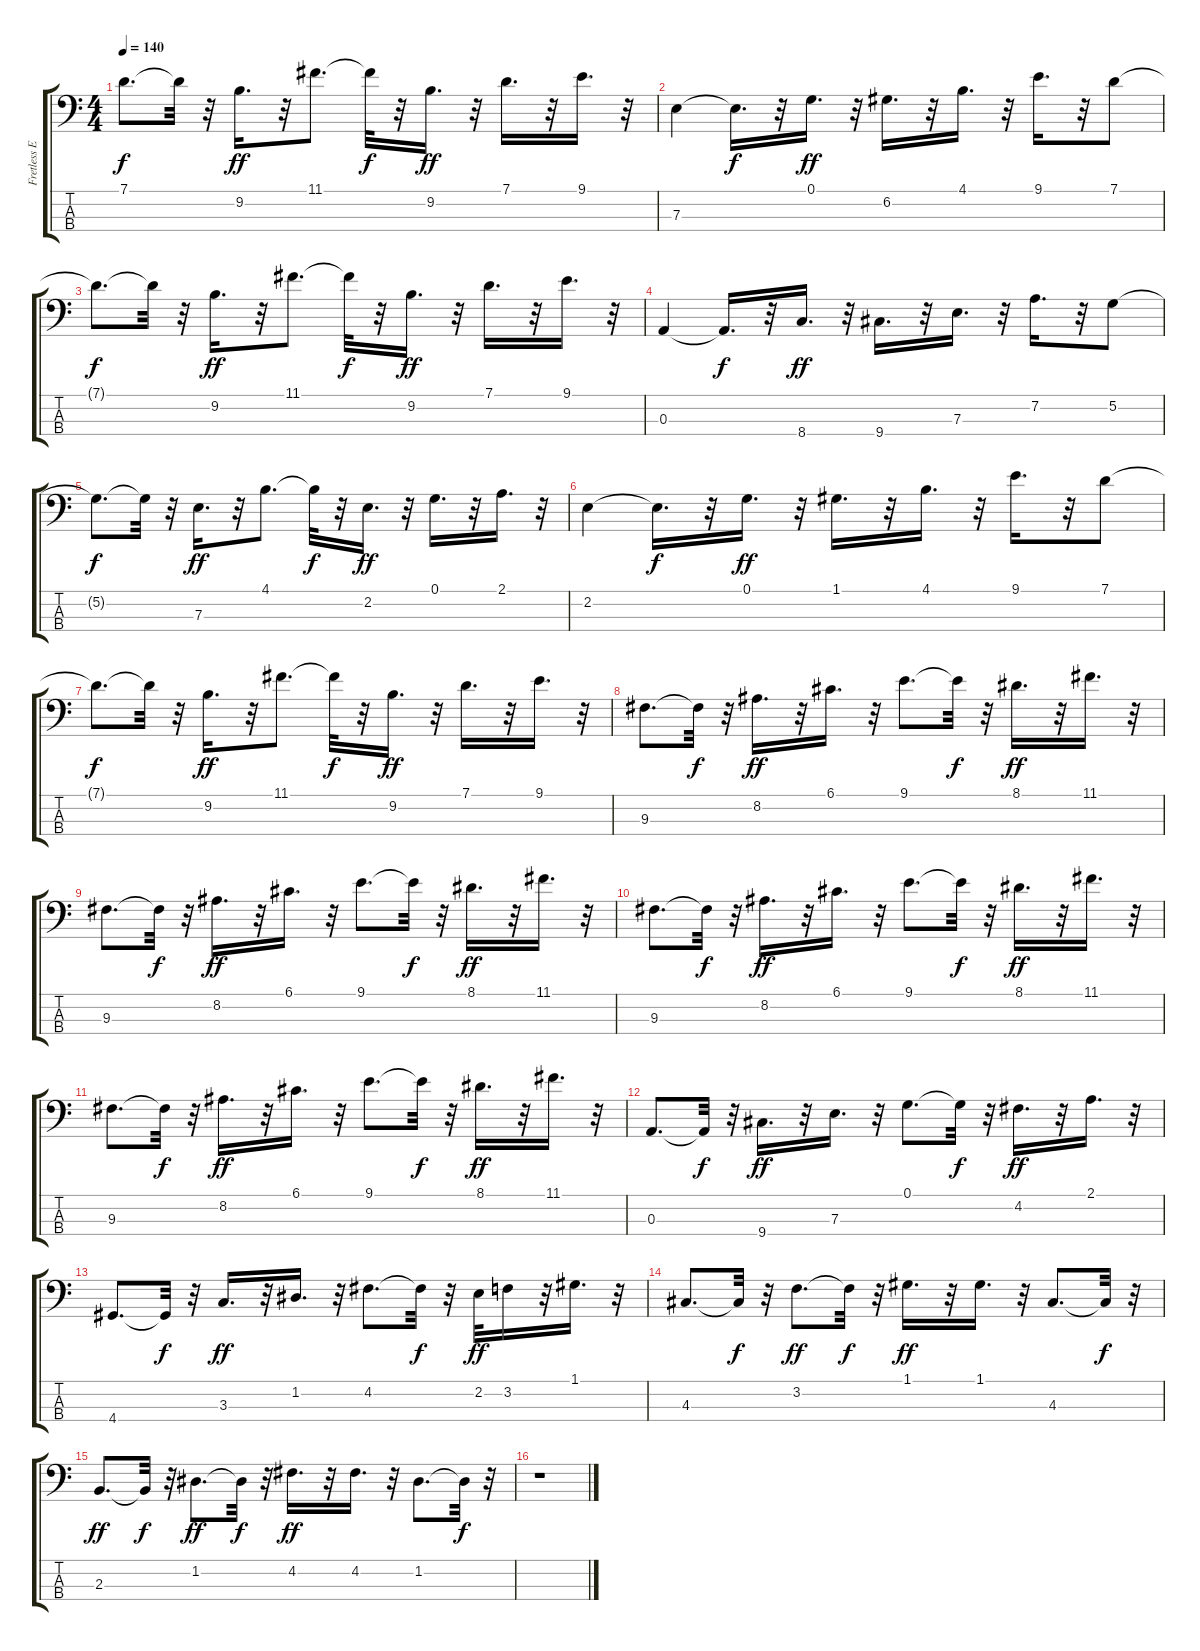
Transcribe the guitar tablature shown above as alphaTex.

\track ("Fretless E.Bass" "Fretless E") {instrument slapbass1}
\staff {score tabs}
\tuning (G2 D2 A1 E1) {hide}
\ts (4 4)
\tempo 140
\clef f4
\ks c
7.1{t}.8{d dy f} 7.1{t}.32 r.32 9.2.16{d dy ff} r.32 11.1.8{d} 11.1{t}.32{dy f} r.32 9.2.16{d dy ff} r.32 7.1.16{d} r.32 9.1.16{d} r.32 |
7.3.4 7.3{t}.16{d dy f} r.32 0.1.16{d dy ff} r.32 6.2.16{d} r.32 4.1.16{d} r.32 9.1.16{d} r.32 7.1.8 |
7.1{t}.8{d dy f} 7.1{t}.32 r.32 9.2.16{d dy ff} r.32 11.1.8{d} 11.1{t}.32{dy f} r.32 9.2.16{d dy ff} r.32 7.1.16{d} r.32 9.1.16{d} r.32 |
0.3.4 0.3{t}.16{d dy f} r.32 8.4.16{d dy ff} r.32 9.4.16{d} r.32 7.3.16{d} r.32 7.2.16{d} r.32 5.2.8 |
5.2{t}.8{d dy f} 5.2{t}.32 r.32 7.3.16{d dy ff} r.32 4.1.8{d} 4.1{t}.32{dy f} r.32 2.2.16{d dy ff} r.32 0.1.16{d} r.32 2.1.16{d} r.32 |
2.2.4 2.2{t}.16{d dy f} r.32 0.1.16{d dy ff} r.32 1.1.16{d} r.32 4.1.16{d} r.32 9.1.16{d} r.32 7.1.8 |
7.1{t}.8{d dy f} 7.1{t}.32 r.32 9.2.16{d dy ff} r.32 11.1.8{d} 11.1{t}.32{dy f} r.32 9.2.16{d dy ff} r.32 7.1.16{d} r.32 9.1.16{d} r.32 |
9.3.8{d} 9.3{t}.32{dy f} r.32 8.2.16{d dy ff} r.32 6.1.16{d} r.32 9.1.8{d} 9.1{t}.32{dy f} r.32 8.1.16{d dy ff} r.32 11.1.16{d} r.32 |
9.3.8{d} 9.3{t}.32{dy f} r.32 8.2.16{d dy ff} r.32 6.1.16{d} r.32 9.1.8{d} 9.1{t}.32{dy f} r.32 8.1.16{d dy ff} r.32 11.1.16{d} r.32 |
9.3.8{d} 9.3{t}.32{dy f} r.32 8.2.16{d dy ff} r.32 6.1.16{d} r.32 9.1.8{d} 9.1{t}.32{dy f} r.32 8.1.16{d dy ff} r.32 11.1.16{d} r.32 |
9.3.8{d} 9.3{t}.32{dy f} r.32 8.2.16{d dy ff} r.32 6.1.16{d} r.32 9.1.8{d} 9.1{t}.32{dy f} r.32 8.1.16{d dy ff} r.32 11.1.16{d} r.32 |
0.3.8{d} 0.3{t}.32{dy f} r.32 9.4.16{d dy ff} r.32 7.3.16{d} r.32 0.1.8{d} 0.1{t}.32{dy f} r.32 4.2.16{d dy ff} r.32 2.1.16{d} r.32 |
4.4.8{d} 4.4{t}.32{dy f} r.32 3.3.16{d dy ff} r.32 1.2.16{d} r.32 4.2.8{d} 4.2{t}.32{dy f} r.32 2.2.32{dy ff} 3.2.16 r.32 1.1.16{d} r.32 |
4.3.8{d} 4.3{t}.32{dy f} r.32 3.2.8{d dy ff} 3.2{t}.32{dy f} r.32 1.1.16{d dy ff} r.32 1.1.16{d} r.32 4.3.8{d} 4.3{t}.32{dy f} r.32 |
2.3.8{d dy ff} 2.3{t}.32{dy f} r.32 1.2.8{d dy ff} 1.2{t}.32{dy f} r.32 4.2.16{d dy ff} r.32 4.2.16{d} r.32 1.2.8{d} 1.2{t}.32{dy f} r.32 |
r.1
